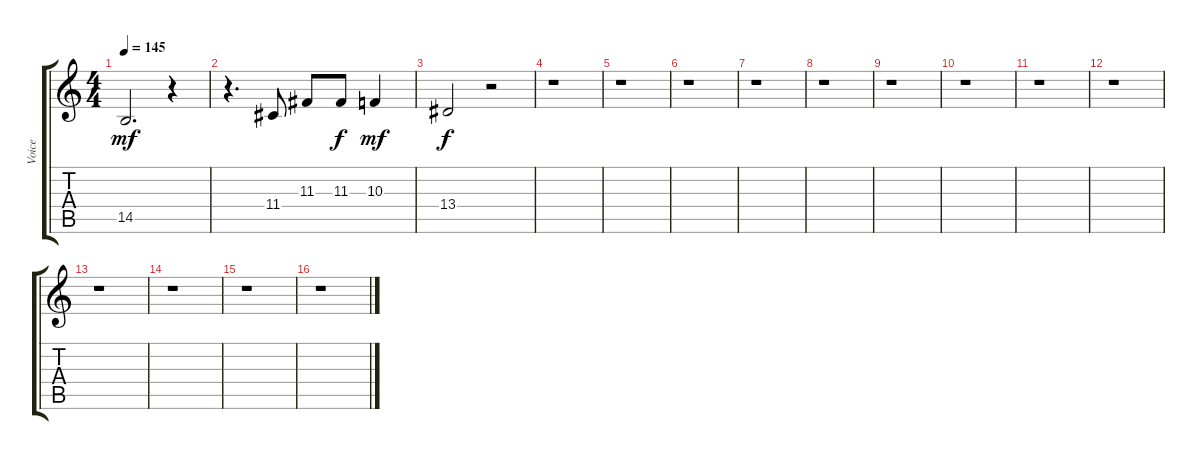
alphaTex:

\track ("Voice" "Voice") {instrument acousticgrandpiano}
\staff {score tabs}
\tuning (E4 B3 G3 D3 A2 E2) {hide}
\ts (4 4)
\tempo 145
\clef g2
\ks c
14.5.2{d dy mf} r.4 |
r.4{d} 11.4.8 11.3.8 11.3.8{dy f} 10.3.4{dy mf} |
13.4.2{dy f} r.2 |
r.1 |
r.1 |
r.1 |
r.1 |
r.1 |
r.1 |
r.1 |
r.1 |
r.1 |
r.1 |
r.1 |
r.1 |
r.1
